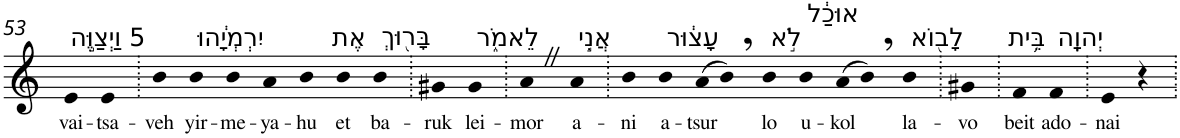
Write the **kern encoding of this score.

**kern	**text
*part1	*part1
*staff1	*staff1
*I"Piano	*
*I'Pno	*
!!LO:PB:g=z
*clefG2	*
*k[]	*
=53	=53
!LO:TX:a:t=5 וַיְצַוֶּ֣ה	!
!	!LO:LY:b
4e	vai-
!	!LO:LY:b
4e	-tsa-
=54.	=54.
!	!LO:LY:b
4b	-veh
!LO:TX:a:t=יִרְמְיָ֔הוּ	!
!	!LO:LY:b
4b	yir-
!	!LO:LY:b
4b	-me-
!	!LO:LY:b
4a	-ya-
!	!LO:LY:b
4b	-hu
!LO:TX:a:t=אֶת	!
!	!LO:LY:b
4b	et
!LO:TX:a:t=בָּר֖וּךְ	!
!	!LO:LY:b
4b	ba-
=55.	=55.
!	!LO:LY:b
4g#X	-ruk
!LO:TX:a:t=לֵאמֹ֑ר	!
!	!LO:LY:b
4g#	lei-
=56.	=56.
!	!LO:LY:b
4aZ	-mor
!LO:TX:a:t=אֲנִ֣י	!
!	!LO:LY:b
4a	a-
=57.	=57.
!	!LO:LY:b
4b	-ni
!LO:TX:a:t=עָצ֔וּר	!
!	!LO:LY:b
4b	a-
!	!LO:LY:b
(>8a	-tsur
8b,)	.
!LO:TX:a:t=לֹ֣א	!
!	!LO:LY:b
4b	lo
!LO:TX:a:t=אוּכַ֔ל	!
!	!LO:LY:b
4b	u-
!	!LO:LY:b
(>8a	-kol
8b,)	.
!LO:TX:a:t=לָב֖וֹא	!
!	!LO:LY:b
4b	la-
=58.	=58.
!	!LO:LY:b
4g#X	-vo
=59.	=59.
!LO:TX:a:t=בֵּ֥ית	!
!	!LO:LY:b
4f	beit
!LO:TX:a:t=יְהוָֽה	!
!	!LO:LY:b
4f	ado-
=60.	=60.
!	!LO:LY:b
4e	-nai
4r	.
=.	=.
*-	*-
